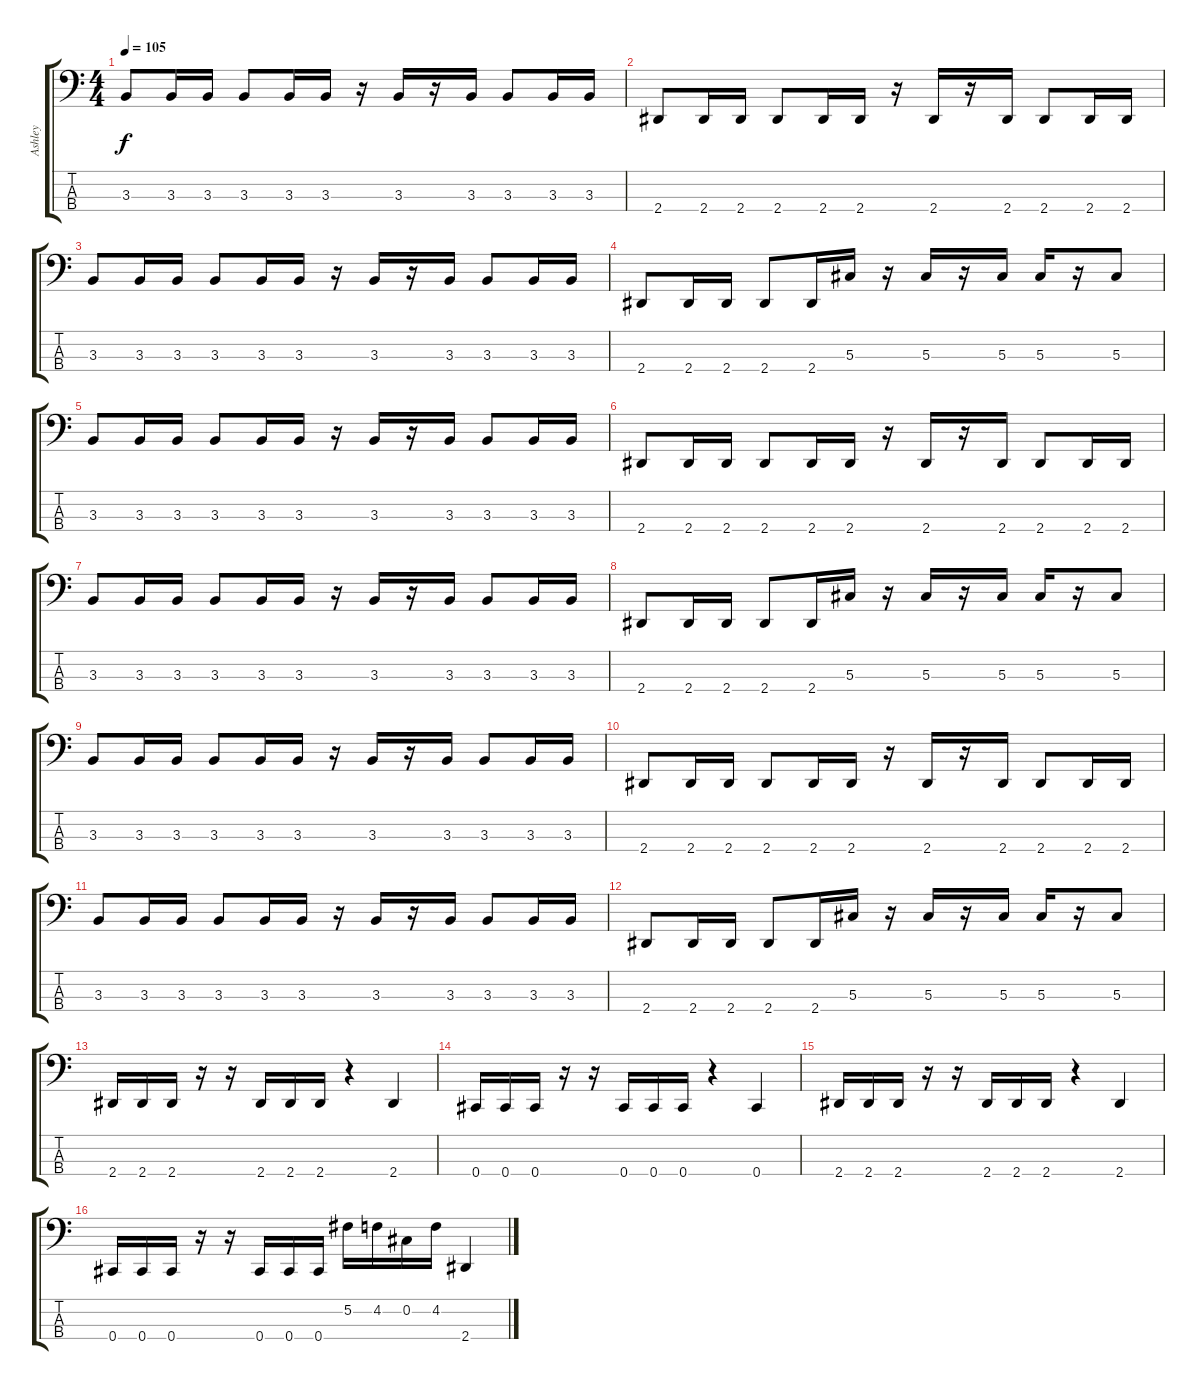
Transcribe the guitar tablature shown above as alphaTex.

\track ("Ashley" "Ashley") {instrument electricbassfinger}
\staff {score tabs}
\tuning (Gb2 Db2 Ab1 Db1) {hide}
\ts (4 4)
\tempo 105
\clef f4
\ks c
3.3.8{dy f} 3.3.16 3.3.16 3.3.8 3.3.16 3.3.16 r.16 3.3.16 r.16 3.3.16 3.3.8 3.3.16 3.3.16 |
2.4.8 2.4.16 2.4.16 2.4.8 2.4.16 2.4.16 r.16 2.4.16 r.16 2.4.16 2.4.8 2.4.16 2.4.16 |
3.3.8 3.3.16 3.3.16 3.3.8 3.3.16 3.3.16 r.16 3.3.16 r.16 3.3.16 3.3.8 3.3.16 3.3.16 |
2.4.8 2.4.16 2.4.16 2.4.8 2.4.16 5.3.16 r.16 5.3.16 r.16 5.3.16 5.3.16 r.16 5.3.8 |
3.3.8 3.3.16 3.3.16 3.3.8 3.3.16 3.3.16 r.16 3.3.16 r.16 3.3.16 3.3.8 3.3.16 3.3.16 |
2.4.8 2.4.16 2.4.16 2.4.8 2.4.16 2.4.16 r.16 2.4.16 r.16 2.4.16 2.4.8 2.4.16 2.4.16 |
3.3.8 3.3.16 3.3.16 3.3.8 3.3.16 3.3.16 r.16 3.3.16 r.16 3.3.16 3.3.8 3.3.16 3.3.16 |
2.4.8 2.4.16 2.4.16 2.4.8 2.4.16 5.3.16 r.16 5.3.16 r.16 5.3.16 5.3.16 r.16 5.3.8 |
3.3.8 3.3.16 3.3.16 3.3.8 3.3.16 3.3.16 r.16 3.3.16 r.16 3.3.16 3.3.8 3.3.16 3.3.16 |
2.4.8 2.4.16 2.4.16 2.4.8 2.4.16 2.4.16 r.16 2.4.16 r.16 2.4.16 2.4.8 2.4.16 2.4.16 |
3.3.8 3.3.16 3.3.16 3.3.8 3.3.16 3.3.16 r.16 3.3.16 r.16 3.3.16 3.3.8 3.3.16 3.3.16 |
2.4.8 2.4.16 2.4.16 2.4.8 2.4.16 5.3.16 r.16 5.3.16 r.16 5.3.16 5.3.16 r.16 5.3.8 |
2.4.16 2.4.16 2.4.16 r.16 r.16 2.4.16 2.4.16 2.4.16 r.4 2.4.4 |
0.4.16 0.4.16 0.4.16 r.16 r.16 0.4.16 0.4.16 0.4.16 r.4 0.4.4 |
2.4.16 2.4.16 2.4.16 r.16 r.16 2.4.16 2.4.16 2.4.16 r.4 2.4.4 |
0.4.16 0.4.16 0.4.16 r.16 r.16 0.4.16 0.4.16 0.4.16 5.2.16 4.2.16 0.2.16 4.2.16 2.4.4
